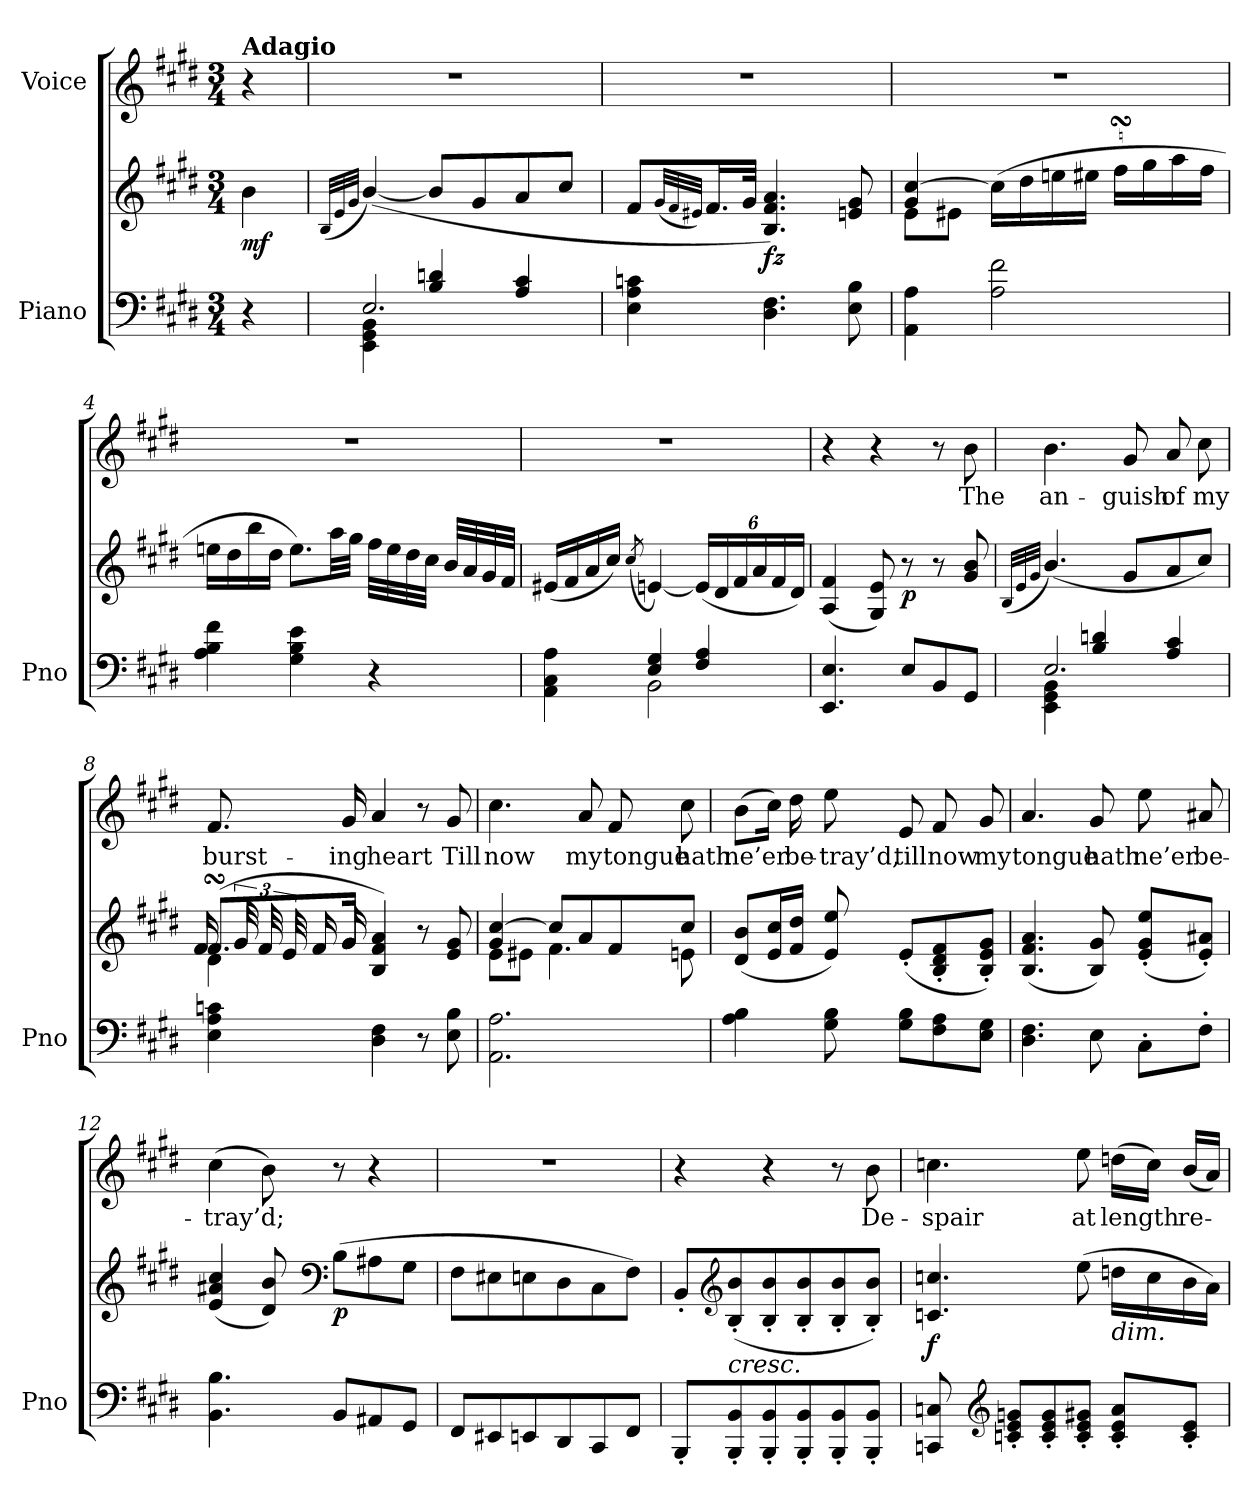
**kern	**kern	**dynam	**kern	**text
*part2	*part2	*part2	*part1	*part1
*staff3	*staff2	*staff2/3	*staff1	*staff1
*I"Piano	*	*	*I"Voice	*
*I'Pno	*	*	*	*
*clefF4	*clefG2	*	*clefG2	*
*k[f#c#g#d#]	*k[f#c#g#d#]	*	*k[f#c#g#d#]	*
*M3/4	*M3/4	*	*M3/4	*
=	=	=	=	=
!	!	!	!LO:TX:a:B:t=Adagio	!
!	!	!LO:DY:b	!	!
4r	4b\	mf	4r	.
=1	=1	=1	=1	=1
.	(32qB/LLL	.	.	.
.	32qe/	.	.	.
.	32qg#/JJJ	.	.	.
*^	*	*	*	*
4EE\ 4GG#\ 4BB\	2.E/	([4b/)	.	2.r	.
4B/ 4dn/	.	8b/L]	.	.	.
.	.	8g#/	.	.	.
4A/ 4c#/	.	8a/	.	.	.
.	.	8cc#/J	.	.	.
*v	*v	*	*	*	*
=2	=2	=2	=2	=2
4E\ 4A\ 4cn\	8f#/L	.	2.r	.
.	(32qg#/LLL	.	.	.
.	32qf#/	.	.	.
.	32qe#X/JJJ)	.	.	.
.	16.f#/L	.	.	.
.	32g#/JJk	.	.	.
!	!	!LO:DY:b	!	!
4.D#\ 4.F#\	4.B/ 4.f#/ 4.a/)	fz	.	.
8E\ 8B\	8en/ 8g#/	.	.	.
=3	=3	=3	=3	=3
*	*^	*	*	*
4AA\ 4A\	4g#/ [4cc#/	8e\L	.	2.r	.
.	.	8e#X\J	.	.	.
2A\ 2f#\	(16cc#\LL]	2ryy	.	.	.
.	16dd#\	.	.	.	.
.	16een\	.	.	.	.
.	16ee#X\JJ	.	.	.	.
.	16ff#sSSS\LL	.	.	.	.
.	16gg#\	.	.	.	.
.	16aa\	.	.	.	.
.	16ff#\JJ	.	.	.	.
*	*v	*v	*	*	*
=4	=4	=4	=4	=4
4A\ 4B\ 4f#\	16een\LL	.	2.r	.
.	16dd#\	.	.	.
.	16bb\	.	.	.
.	16dd#\JJ	.	.	.
4G#\ 4B\ 4e\	8.ee\L)	.	.	.
.	32aa\LL	.	.	.
.	32gg#\JJJ	.	.	.
4r	32ff#\LLL	.	.	.
.	32ee\	.	.	.
.	32dd#\	.	.	.
.	32cc#\JJJ	.	.	.
.	32b/LLL	.	.	.
.	32a/	.	.	.
.	32g#/	.	.	.
.	32f#/JJJ	.	.	.
=5	=5	=5	=5	=5
*^	*	*	*	*
4AA\ 4C#\ 4A\	4ryy	(16e#X/LL	.	2.r	.
.	.	16f#/	.	.	.
.	.	16a/	.	.	.
.	.	16cc#/JJ)	.	.	.
.	.	(8qcc#/	.	.	.
4E/ 4G#/	2BB\	[4en/)	.	.	.
*	*	*Xbrackettup	*	*	*
4F#/ 4A/	.	(24e/LL]	.	.	.
.	.	24d#/	.	.	.
.	.	24f#/	.	.	.
.	.	24a/	.	.	.
.	.	24f#/	.	.	.
.	.	24d#/JJ)	.	.	.
*v	*v	*	*	*	*
=6	=6	=6	=6	=6
4.EE/ 4.E/	(4A/ 4f#/	.	4r	.
.	8G#/ 8e/)	.	4r	.
!	!	!LO:DY:b	!	!
8E/L	8r	p	.	.
8BB/	8r	.	8r	.
8GG#/J	8g#/ 8b/	.	8b\	The
=7	=7	=7	=7	=7
.	(32qB/LLL	.	.	.
.	32qe/	.	.	.
.	32qg#/JJJ	.	.	.
*^	*	*	*	*
4EE\ 4GG#\ 4BB\	2.E/	(4.b/)	.	4.b\	an-
4B/ 4dn/	.	.	.	.	.
.	.	8g#/L	.	8g#/	-guish
4A/ 4c#/	.	8a/	.	8a/	of
.	.	8cc#/J)	.	8cc#\	my
*v	*v	*	*	*	*
=8	=8	=8	=8	=8
*	*^	*	*	*
*	*	*^	*	*	*
4E\ 4A\ 4cn\	(8.f#sSSS/L	4d#\	16f#!	.	8.f#/	burst-
*	*	*	*brackettup	*	*	*
.	.	.	48g#!	.	.	.
.	.	.	48f#!	.	.	.
.	.	.	48e!	.	.	.
.	.	.	16f#!	.	.	.
.	16g#/Jk	.	16g#!	.	16g#/	-ing
4D#\ 4F#\	4B/ 4f#/ 4a/)	2ryy	2ryy	.	4a/	heart
8r	8r	.	.	.	8r	.
8E\ 8B\	8e/ 8g#/	.	.	.	8g#/	Till
*	*	*v	*v	*	*	*
=9	=9	=9	=9	=9	=9
2.AA\ 2.A\	4g#/ [4cc#/	8e\L	.	4.cc#\	now
.	.	8e#X\J	.	.	.
.	8cc#/L]	4.f#\	.	.	.
.	8a/	.	.	8a/	my
.	8f#/	.	.	8f#/	tongue
.	8cc#/J	8en\	.	8cc#\	hath
*	*v	*v	*	*	*
=10	=10	=10	=10	=10
4A\ 4B\	(8d#/ 8b/L	.	(8b\L	ne’er
.	16e/ 16cc#/L	.	16cc#\Jk)	.
.	16f#/ 16dd#/JJ	.	16dd#\	be-
8G#\ 8B\	8e/ 8ee/)	.	8ee\	-tray’d,
8G#\ 8B\L	(8e'/L	.	8e/	till
8F#\ 8A\	8B/' 8d#/' 8f#/'	.	8f#/	now
8E\ 8G#\J	8B/' 8e/' 8g#/'J)	.	8g#/	my
=11	=11	=11	=11	=11
4.D#\ 4.F#\	(4.B/ 4.f#/ 4.a/	.	4.a/	tongue
8E\	8B/ 8g#/)	.	8g#/	hath
8C#'\L	(8e/' 8g#/' 8ee/'L	.	8ee\	ne’er
8F#'\J	8e/' 8a#X/'J)	.	8a#X/	be-
=12	=12	=12	=12	=12
4.BB\ 4.B\	(4e/ 4a#X/ 4cc#/	.	(4cc#\	-tray’d;
.	8d#/ 8b/)	.	8b\)	.
*	*clefF4	*	*	*
!	!	!LO:DY:b	!	!
8BB/L	(8B\L	p	8r	.
8AA#X/	8A#X\	.	4r	.
8GG#/J	8G#\J	.	.	.
=13	=13	=13	=13	=13
8FF#/L	8F#\L	.	2.r	.
8EE#X/	8E#X\	.	.	.
8EEn/	8En\	.	.	.
8DD#/	8D#\	.	.	.
8CC#/	8C#\	.	.	.
8FF#/J	8F#\J)	.	.	.
=14	=14	=14	=14	=14
8BBB'/L	8BB'/L	.	4r	.
*	*clefG2	*	*	*
!	!LO:TX:b:i:t=cresc.	!	!	!
8BBB/' 8BB/'	(8B/' 8b/'	.	.	.
8BBB/' 8BB/'	8B/' 8b/'	.	4r	.
8BBB/' 8BB/'	8B/' 8b/'	.	.	.
8BBB/' 8BB/'	8B/' 8b/'	.	8r	.
8BBB/' 8BB/'J	8B/' 8b/'J)	.	8b\	De-
=15	=15	=15	=15	=15
!	!	!LO:DY:b	!	!
8CCn/ 8Cn/	4.cn/ 4.ccn/	f	4.ccn\	-spair
*clefG2	*	*	*	*
8cn/' 8e/' 8gn/'L	.	.	.	.
8c/' 8e/' 8g/'	.	.	.	.
8c/' 8e/' 8g#X/'J	(8ee\	.	8ee\	at
!	!LO:TX:b:i:t=dim.	!	!	!
8c/' 8e/' 8a/'L	16ddn\LL	.	(16ddn\LL	length
.	16cc\	.	16cc\JJ)	.
8c/' 8e/'J	16b\	.	(16b/LL	re-
.	16a\JJ)	.	16a/JJ)	.
=	=	=	=	=
*-	*-	*-	*-	*-
